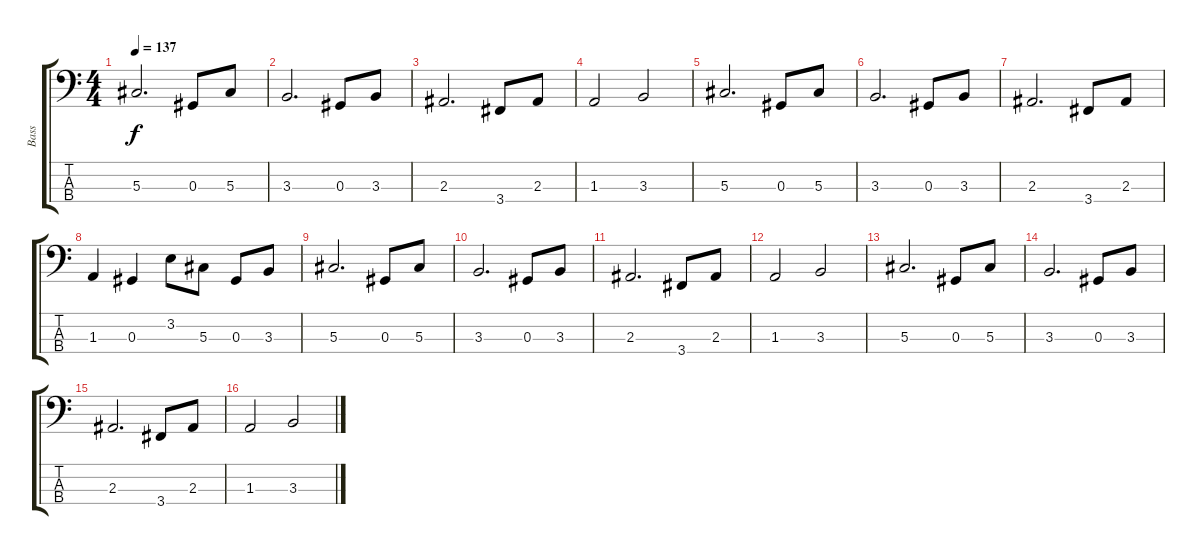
\track ("Bass" "Bass") {instrument electricbassfinger}
\staff {score tabs}
\tuning (Gb2 Db2 Ab1 Eb1) {hide}
\ts (4 4)
\tempo 137
\clef f4
\ks c
5.3.2{d dy f} 0.3.8 5.3.8 |
3.3.2{d} 0.3.8 3.3.8 |
2.3.2{d} 3.4.8 2.3.8 |
1.3.2 3.3.2 |
5.3.2{d} 0.3.8 5.3.8 |
3.3.2{d} 0.3.8 3.3.8 |
2.3.2{d} 3.4.8 2.3.8 |
1.3.4 0.3.4 3.2.8 5.3.8 0.3.8 3.3.8 |
5.3.2{d} 0.3.8 5.3.8 |
3.3.2{d} 0.3.8 3.3.8 |
2.3.2{d} 3.4.8 2.3.8 |
1.3.2 3.3.2 |
5.3.2{d} 0.3.8 5.3.8 |
3.3.2{d} 0.3.8 3.3.8 |
2.3.2{d} 3.4.8 2.3.8 |
1.3.2 3.3.2
